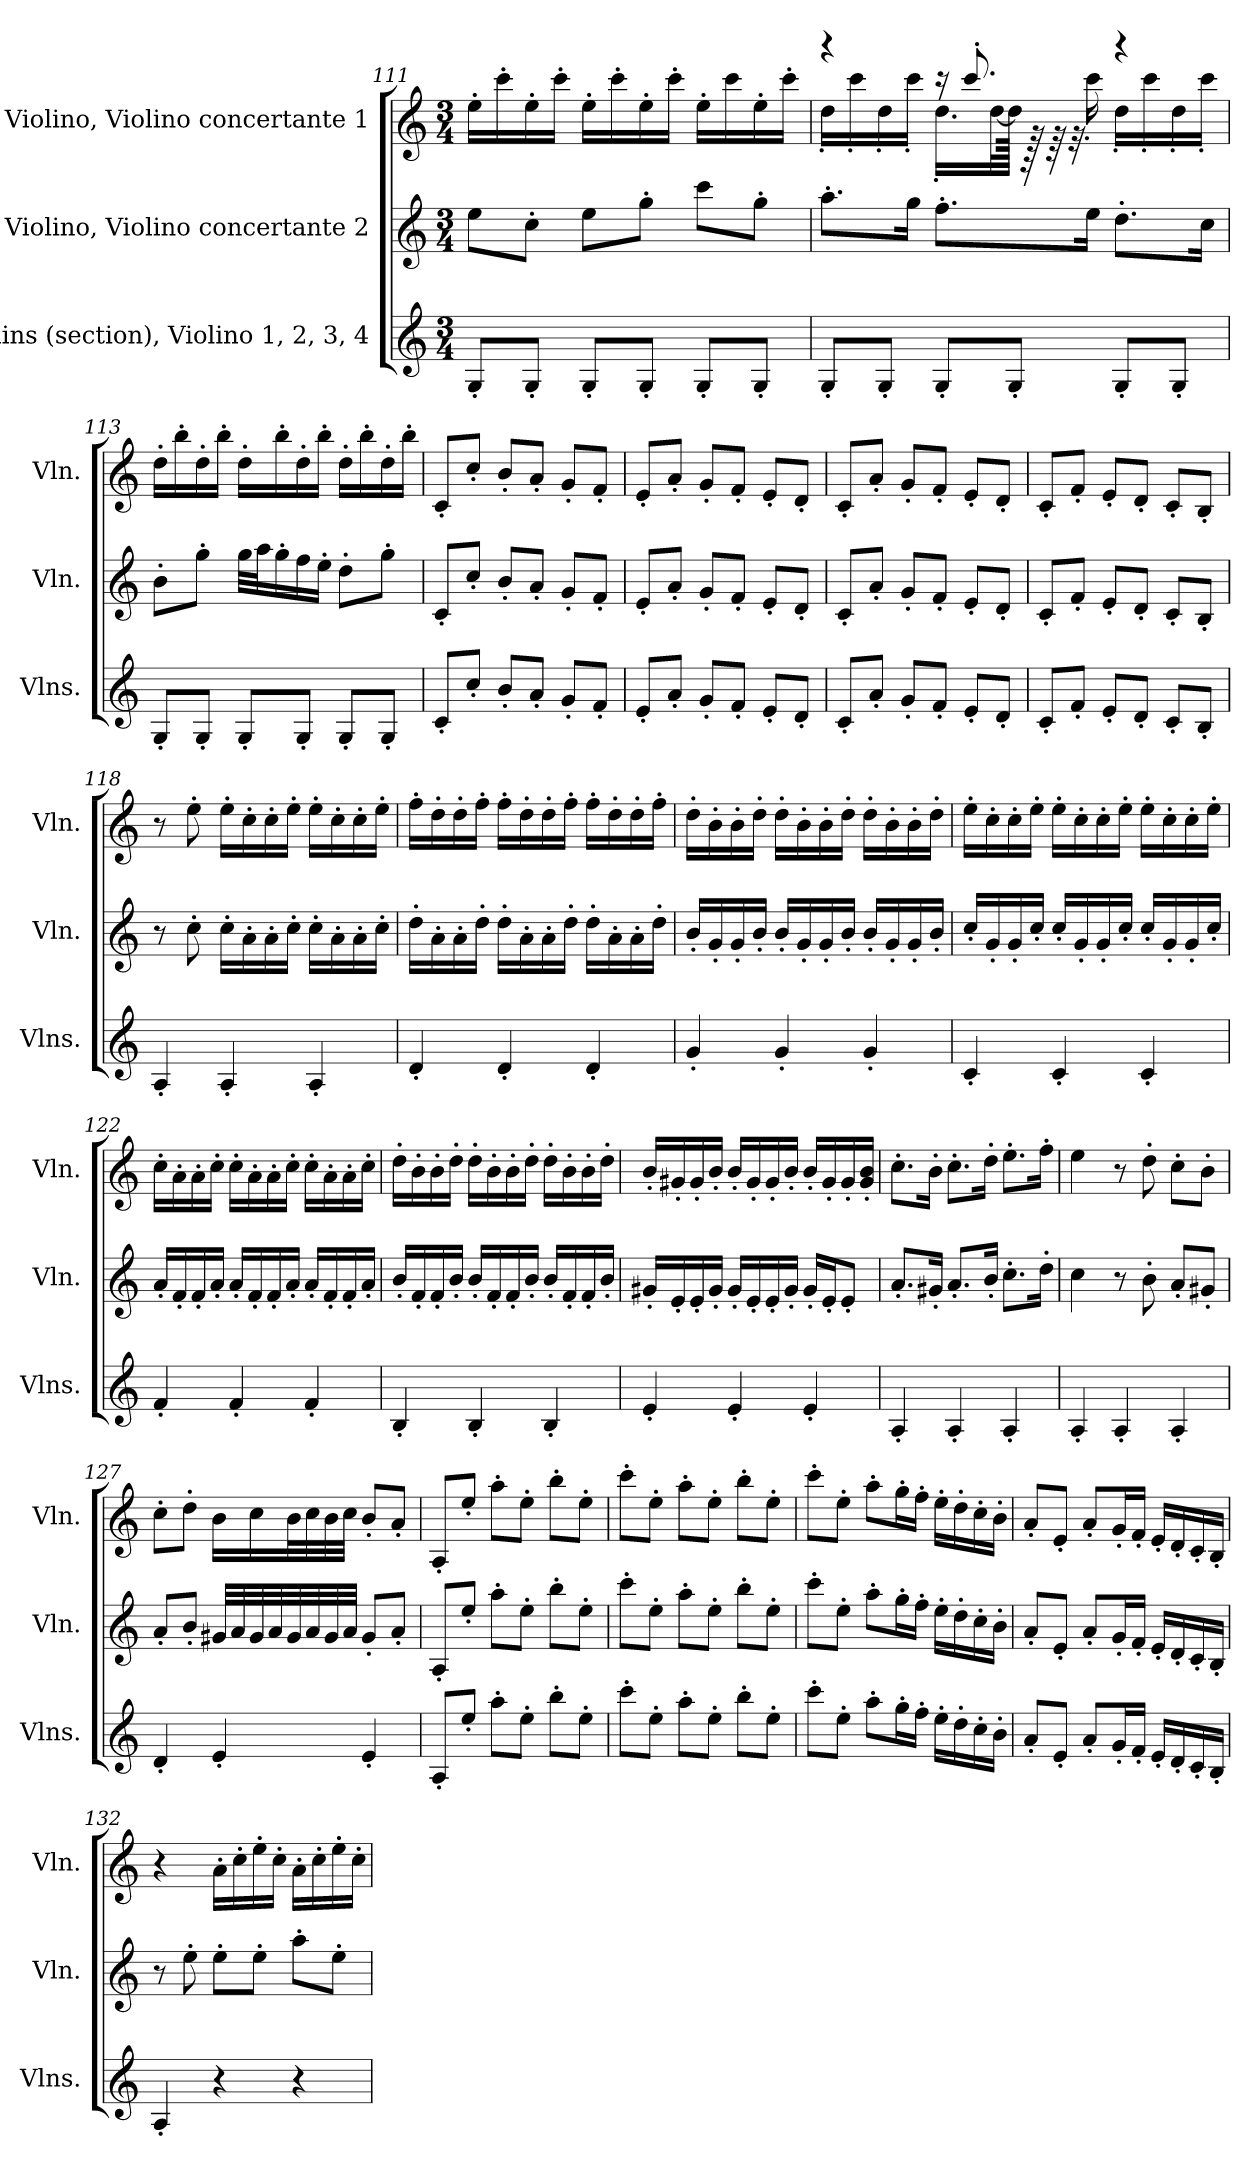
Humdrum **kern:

**kern	**kern	**kern
*part3	*part2	*part1
*staff3	*staff2	*staff1
*I"Violins (section), Violino 1, 2, 3, 4	*I"Violino, Violino concertante 2	*I"Violino, Violino concertante 1
*I'Vlns.	*I'Vln.	*I'Vln.
*clefG2	*clefG2	*clefG2
*k[]	*k[]	*k[]
*M3/4	*M3/4	*M3/4
=111	=111	=111
8G'/L	8ee\L	16ee'\LL
.	.	16ccc'\
8G'/J	8cc'\J	16ee'\
.	.	16ccc'\JJ
8G'/L	8ee\L	16ee'\LL
.	.	16ccc'\
8G'/J	8gg'\J	16ee'\
.	.	16ccc'\JJ
8G'/L	8ccc\L	16ee'\LL
.	.	16ccc\
8G'/J	8gg'\J	16ee'\
.	.	16ccc'\JJ
!!LO:LB:g=z
=112	=112	=112
*	*	*^
8G'/L	8.aa'\L	4r	16dd'\LL
.	.	.	16ccc'\
8G'/J	.	.	16dd'\
.	16gg\Jk	.	16ccc'\JJ
8G'/L	8.ff'\L	16r	16.dd'\LL
.	.	8.ccc'/	.
.	.	.	[32dd\L
8G'/J	.	.	128dd\JJJkk]
.	.	.	128r
.	.	.	64r
.	.	.	32r
.	16ee\Jk	.	16ccc'\
8G'/L	8.dd'\L	4r	16dd'\LL
.	.	.	16ccc'\
8G'/J	.	.	16dd'\
.	16cc\Jk	.	16ccc'\JJ
*	*	*v	*v
!!LO:LB:g=z
=113	=113	=113
8G'/L	8b'\L	16dd'\LL
.	.	16bb'\
8G'/J	8gg'\J	16dd'\
.	.	16bb'\JJ
8G'/L	32gg\LLL	16dd'\LL
.	32aa\J	.
.	16gg'\	16bb'\
8G'/J	16ff\	16dd'\
.	16ee'\JJ	16bb'\JJ
8G'/L	8dd'\L	16dd'\LL
.	.	16bb'\
8G'/J	8gg'\J	16dd'\
.	.	16bb'\JJ
=114	=114	=114
8c'/L	8c'/L	8c'/L
8cc'/J	8cc'/J	8cc'/J
8b'/L	8b'/L	8b'/L
8a'/J	8a'/J	8a'/J
8g'/L	8g'/L	8g'/L
8f'/J	8f'/J	8f'/J
=115	=115	=115
8e'/L	8e'/L	8e'/L
8a'/J	8a'/J	8a'/J
8g'/L	8g'/L	8g'/L
8f'/J	8f'/J	8f'/J
8e'/L	8e'/L	8e'/L
8d'/J	8d'/J	8d'/J
=116	=116	=116
8c'/L	8c'/L	8c'/L
8a'/J	8a'/J	8a'/J
8g'/L	8g'/L	8g'/L
8f'/J	8f'/J	8f'/J
8e'/L	8e'/L	8e'/L
8d'/J	8d'/J	8d'/J
!!LO:LB:g=z
=117	=117	=117
8c'/L	8c'/L	8c'/L
8f'/J	8f'/J	8f'/J
8e'/L	8e'/L	8e'/L
8d'/J	8d'/J	8d'/J
8c'/L	8c'/L	8c'/L
8B'/J	8B'/J	8B'/J
=118	=118	=118
4A'/	8r	8r
.	8cc'\	8ee'\
4A'/	16cc'\LL	16ee'\LL
.	16a'\	16cc'\
.	16a'\	16cc'\
.	16cc'\JJ	16ee'\JJ
4A'/	16cc'\LL	16ee'\LL
.	16a'\	16cc'\
.	16a'\	16cc'\
.	16cc'\JJ	16ee'\JJ
=119	=119	=119
4d'/	16dd'\LL	16ff'\LL
.	16a'\	16dd'\
.	16a'\	16dd'\
.	16dd'\JJ	16ff'\JJ
4d'/	16dd'\LL	16ff'\LL
.	16a'\	16dd'\
.	16a'\	16dd'\
.	16dd'\JJ	16ff'\JJ
4d'/	16dd'\LL	16ff'\LL
.	16a'\	16dd'\
.	16a'\	16dd'\
.	16dd'\JJ	16ff'\JJ
=120	=120	=120
4g'/	16b'/LL	16dd'\LL
.	16g'/	16b'\
.	16g'/	16b'\
.	16b'/JJ	16dd'\JJ
4g'/	16b'/LL	16dd'\LL
.	16g'/	16b'\
.	16g'/	16b'\
.	16b'/JJ	16dd'\JJ
4g'/	16b'/LL	16dd'\LL
.	16g'/	16b'\
.	16g'/	16b'\
.	16b'/JJ	16dd'\JJ
!!LO:LB:g=z
=121	=121	=121
4c'/	16cc'/LL	16ee'\LL
.	16g'/	16cc'\
.	16g'/	16cc'\
.	16cc'/JJ	16ee'\JJ
4c'/	16cc'/LL	16ee'\LL
.	16g'/	16cc'\
.	16g'/	16cc'\
.	16cc'/JJ	16ee'\JJ
4c'/	16cc'/LL	16ee'\LL
.	16g'/	16cc'\
.	16g'/	16cc'\
.	16cc'/JJ	16ee'\JJ
=122	=122	=122
4f'/	16a'/LL	16cc'\LL
.	16f'/	16a'\
.	16f'/	16a'\
.	16a'/JJ	16cc'\JJ
4f'/	16a'/LL	16cc'\LL
.	16f'/	16a'\
.	16f'/	16a'\
.	16a'/JJ	16cc'\JJ
4f'/	16a'/LL	16cc'\LL
.	16f'/	16a'\
.	16f'/	16a'\
.	16a'/JJ	16cc'\JJ
=123	=123	=123
4B'/	16b'/LL	16dd'\LL
.	16f'/	16b'\
.	16f'/	16b'\
.	16b'/JJ	16dd'\JJ
4B'/	16b'/LL	16dd'\LL
.	16f'/	16b'\
.	16f'/	16b'\
.	16b'/JJ	16dd'\JJ
4B'/	16b'/LL	16dd'\LL
.	16f'/	16b'\
.	16f'/	16b'\
.	16b'/JJ	16dd'\JJ
!!LO:PB:g=z
=124	=124	=124
4e'/	16g#X'/LL	16b'/LL
.	16e'/	16g#X'/
.	16e'/	16g#'/
.	16g#'/JJ	16b'/JJ
4e'/	16g#'/LL	16b'/LL
.	16e'/	16g#'/
.	16e'/	16g#'/
.	16g#'/JJ	16b'/JJ
4e'/	16g#'/LL	16b'/LL
.	16e'/J	16g#'/
.	8e'/J	16g#'/
.	.	16g#/' 16b/'JJ
=125	=125	=125
4A'/	8.a'/L	8.cc'\L
.	16g#X'/Jk	16b'\Jk
4A'/	8.a'/L	8.cc'\L
.	16b'/Jk	16dd'\Jk
4A'/	8.cc'\L	8.ee'\L
.	16dd'\Jk	16ff'\Jk
=126	=126	=126
4A'/	4cc\	4ee\
4A'/	8r	8r
.	8b'\	8dd'\
4A'/	8a'/L	8cc'\L
.	8g#X'/J	8b'\J
=127	=127	=127
4d'/	8a'/L	8cc'\L
.	8b'/J	8dd'\J
4e'/	32g#X/LLL	16b\LL
.	32a/	.
.	32g#/	16cc\
.	32a/	.
.	32g#/	32b\L
.	32a/	32cc\
.	32g#/	32b\
.	32a/JJJ	32cc\JJJ
4e'/	8g#'/L	8b'/L
.	8a'/J	8a'/J
!!LO:LB:g=z
=128	=128	=128
8A'/L	8A'/L	8A'/L
8ee'/J	8ee'/J	8ee'/J
8aa'\L	8aa'\L	8aa'\L
8ee'\J	8ee'\J	8ee'\J
8bb'\L	8bb'\L	8bb'\L
8ee'\J	8ee'\J	8ee'\J
=129	=129	=129
8ccc'\L	8ccc'\L	8ccc'\L
8ee'\J	8ee'\J	8ee'\J
8aa'\L	8aa'\L	8aa'\L
8ee'\J	8ee'\J	8ee'\J
8bb'\L	8bb'\L	8bb'\L
8ee'\J	8ee'\J	8ee'\J
=130	=130	=130
8ccc'\L	8ccc'\L	8ccc'\L
8ee'\J	8ee'\J	8ee'\J
8aa'\L	8aa'\L	8aa'\L
16gg'\L	16gg'\L	16gg'\L
16ff'\JJ	16ff'\JJ	16ff'\JJ
16ee'\LL	16ee'\LL	16ee'\LL
16dd'\	16dd'\	16dd'\
16cc'\	16cc'\	16cc'\
16b'\JJ	16b'\JJ	16b'\JJ
=131	=131	=131
8a'/L	8a'/L	8a'/L
8e'/J	8e'/J	8e'/J
8a'/L	8a'/L	8a'/L
16g'/L	16g'/L	16g'/L
16f'/JJ	16f'/JJ	16f'/JJ
16e'/LL	16e'/LL	16e'/LL
16d'/	16d'/	16d'/
16c'/	16c'/	16c'/
16B'/JJ	16B'/JJ	16B'/JJ
!!LO:LB:g=z
=132	=132	=132
4A'/	8r	4r
.	8ee'\	.
4r	8ee'\L	16a'\LL
.	.	16cc'\
.	8ee'\J	16ee'\
.	.	16cc'\JJ
4r	8aa'\L	16a'\LL
.	.	16cc'\
.	8ee'\J	16ee'\
.	.	16cc'\JJ
=	=	=
*-	*-	*-
